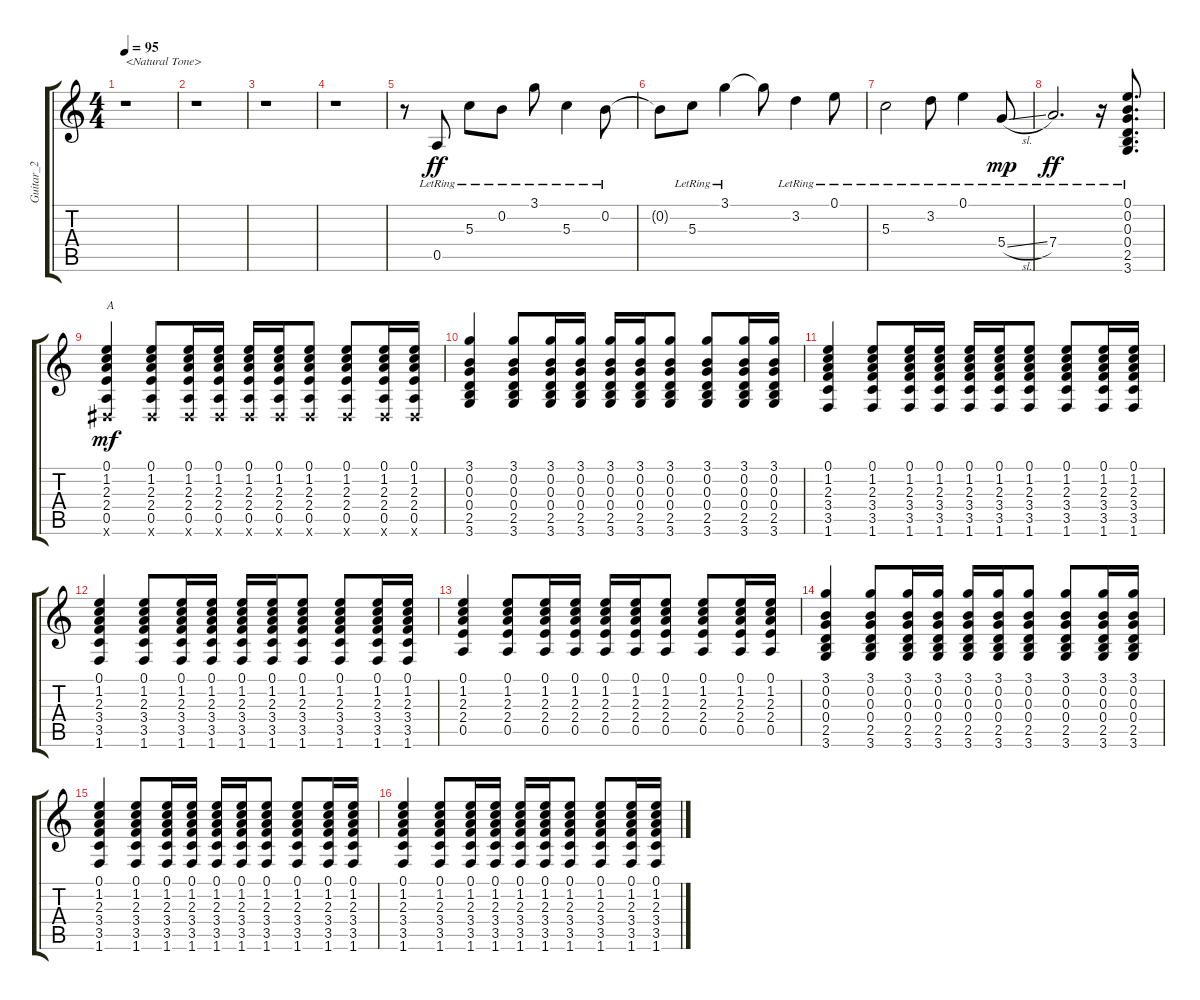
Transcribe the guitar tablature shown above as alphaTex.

\track ("Guitar_2" "Guitar_2") {instrument acousticguitarsteel}
\staff {score tabs}
\tuning (E4 B3 G3 D3 A2 E2) {hide}
\ts (4 4)
\tempo 95
\clef g2
\ks c
r.1{txt "<Natural Tone>" dy ff instrument acousticguitarsteel} |
r.1 |
r.1 |
r.1 |
r.8{volume 15 instrument acousticguitarsteel} 0.5{lr}.8 5.3{lr}.8 0.2{lr}.8 3.1{lr}.8 5.3{lr}.4 0.2{lr}.8 |
0.2{t}.8 5.3{lr}.8 3.1{lr}.4 3.1{t}.8 3.2{lr}.4 0.1{lr}.8 |
5.3{lr}.2 3.2{lr}.8 0.1{lr}.4 5.4{sl lr}.8{dy mp} |
7.4{lr}.2{d dy ff} r.16 (0.1{lr} 0.2{lr} 0.3{lr} 0.4{lr} 2.5{lr} 3.6{lr}).8{d} |
(0.1 1.2 2.3 2.4 0.5 -1.6{x}).4{txt "A" dy mf volume 6 instrument acousticguitarsteel} (0.1 1.2 2.3 2.4 0.5 -1.6{x}).8 (0.1 1.2 2.3 2.4 0.5 -1.6{x}).16 (0.1 1.2 2.3 2.4 0.5 -1.6{x}).16 (0.1 1.2 2.3 2.4 0.5 -1.6{x}).16 (0.1 1.2 2.3 2.4 0.5 -1.6{x}).16 (0.1 1.2 2.3 2.4 0.5 -1.6{x}).8 (0.1 1.2 2.3 2.4 0.5 -1.6{x}).8 (0.1 1.2 2.3 2.4 0.5 -1.6{x}).16 (0.1 1.2 2.3 2.4 0.5 -1.6{x}).16 |
(3.1 0.2 0.3 0.4 2.5 3.6).4 (3.1 0.2 0.3 0.4 2.5 3.6).8 (3.1 0.2 0.3 0.4 2.5 3.6).16 (3.1 0.2 0.3 0.4 2.5 3.6).16 (3.1 0.2 0.3 0.4 2.5 3.6).16 (3.1 0.2 0.3 0.4 2.5 3.6).16 (3.1 0.2 0.3 0.4 2.5 3.6).8 (3.1 0.2 0.3 0.4 2.5 3.6).8 (3.1 0.2 0.3 0.4 2.5 3.6).16 (3.1 0.2 0.3 0.4 2.5 3.6).16 |
(0.1 1.2 2.3 3.4 3.5 1.6).4 (0.1 1.2 2.3 3.4 3.5 1.6).8 (0.1 1.2 2.3 3.4 3.5 1.6).16 (0.1 1.2 2.3 3.4 3.5 1.6).16 (0.1 1.2 2.3 3.4 3.5 1.6).16 (0.1 1.2 2.3 3.4 3.5 1.6).16 (0.1 1.2 2.3 3.4 3.5 1.6).8 (0.1 1.2 2.3 3.4 3.5 1.6).8 (0.1 1.2 2.3 3.4 3.5 1.6).16 (0.1 1.2 2.3 3.4 3.5 1.6).16 |
(0.1 1.2 2.3 3.4 3.5 1.6).4 (0.1 1.2 2.3 3.4 3.5 1.6).8 (0.1 1.2 2.3 3.4 3.5 1.6).16 (0.1 1.2 2.3 3.4 3.5 1.6).16 (0.1 1.2 2.3 3.4 3.5 1.6).16 (0.1 1.2 2.3 3.4 3.5 1.6).16 (0.1 1.2 2.3 3.4 3.5 1.6).8 (0.1 1.2 2.3 3.4 3.5 1.6).8 (0.1 1.2 2.3 3.4 3.5 1.6).16 (0.1 1.2 2.3 3.4 3.5 1.6).16 |
(0.1 1.2 2.3 2.4 0.5).4 (0.1 1.2 2.3 2.4 0.5).8 (0.1 1.2 2.3 2.4 0.5).16 (0.1 1.2 2.3 2.4 0.5).16 (0.1 1.2 2.3 2.4 0.5).16 (0.1 1.2 2.3 2.4 0.5).16 (0.1 1.2 2.3 2.4 0.5).8 (0.1 1.2 2.3 2.4 0.5).8 (0.1 1.2 2.3 2.4 0.5).16 (0.1 1.2 2.3 2.4 0.5).16 |
(3.1 0.2 0.3 0.4 2.5 3.6).4 (3.1 0.2 0.3 0.4 2.5 3.6).8 (3.1 0.2 0.3 0.4 2.5 3.6).16 (3.1 0.2 0.3 0.4 2.5 3.6).16 (3.1 0.2 0.3 0.4 2.5 3.6).16 (3.1 0.2 0.3 0.4 2.5 3.6).16 (3.1 0.2 0.3 0.4 2.5 3.6).8 (3.1 0.2 0.3 0.4 2.5 3.6).8 (3.1 0.2 0.3 0.4 2.5 3.6).16 (3.1 0.2 0.3 0.4 2.5 3.6).16 |
(0.1 1.2 2.3 3.4 3.5 1.6).4 (0.1 1.2 2.3 3.4 3.5 1.6).8 (0.1 1.2 2.3 3.4 3.5 1.6).16 (0.1 1.2 2.3 3.4 3.5 1.6).16 (0.1 1.2 2.3 3.4 3.5 1.6).16 (0.1 1.2 2.3 3.4 3.5 1.6).16 (0.1 1.2 2.3 3.4 3.5 1.6).8 (0.1 1.2 2.3 3.4 3.5 1.6).8 (0.1 1.2 2.3 3.4 3.5 1.6).16 (0.1 1.2 2.3 3.4 3.5 1.6).16 |
(0.1 1.2 2.3 3.4 3.5 1.6).4 (0.1 1.2 2.3 3.4 3.5 1.6).8 (0.1 1.2 2.3 3.4 3.5 1.6).16 (0.1 1.2 2.3 3.4 3.5 1.6).16 (0.1 1.2 2.3 3.4 3.5 1.6).16 (0.1 1.2 2.3 3.4 3.5 1.6).16 (0.1 1.2 2.3 3.4 3.5 1.6).8 (0.1 1.2 2.3 3.4 3.5 1.6).8 (0.1 1.2 2.3 3.4 3.5 1.6).16 (0.1 1.2 2.3 3.4 3.5 1.6).16
